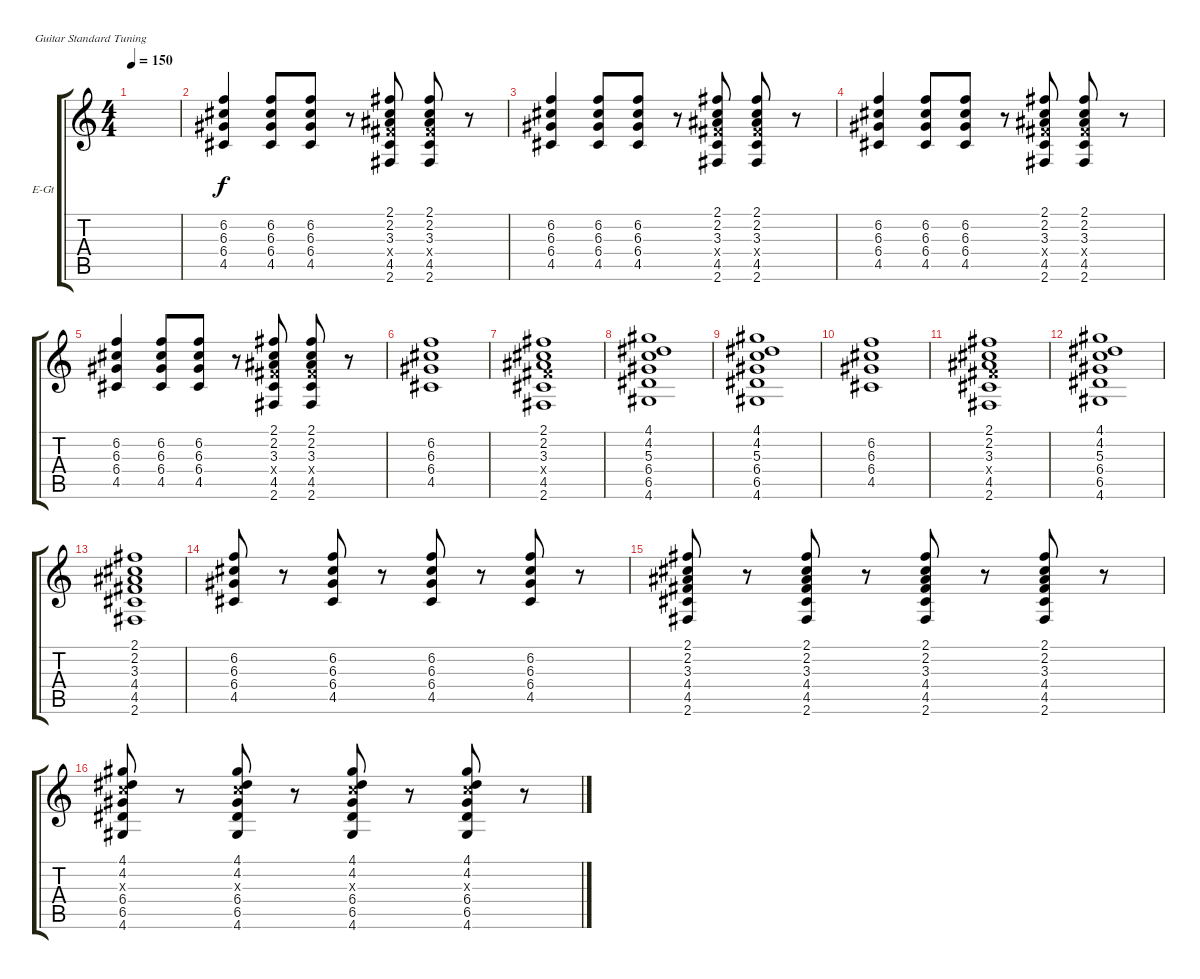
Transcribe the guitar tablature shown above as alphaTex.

\defaultSystemsLayout 4
\bracketExtendMode groupsimilarinstruments
\firstSystemTrackNameOrientation horizontal
\otherSystemsTrackNameOrientation horizontal
\track ("Electric Guitar" "E-Gt") {instrument electricguitarclean}
\staff {score tabs}
\tuning (E4 B3 G3 D3 A2 E2)
\ts (4 4)
\tempo 150
\clef g2
\scale
0.487395
\ks c
|
\scale
0.256303 (4.5 6.4 6.3 6.2).4 (4.5 6.4 6.3 6.2).8 (4.5 6.4 6.3 6.2).8 r.8 (2.6 4.5 4.4{x} 2.2 2.1 3.3).8 (2.6 4.5 4.4{x} 2.2 2.1 3.3).8 r.8 |
\scale
0.256303 (4.5 6.4 6.3 6.2).4 (4.5 6.4 6.3 6.2).8 (4.5 6.4 6.3 6.2).8 r.8 (2.6 4.5 4.4{x} 2.2 2.1 3.3).8 (2.6 4.5 4.4{x} 2.2 2.1 3.3).8 r.8 |
(4.5 6.4 6.3 6.2).4 (4.5 6.4 6.3 6.2).8 (4.5 6.4 6.3 6.2).8 r.8 (2.6 4.5 4.4{x} 2.2 2.1 3.3).8 (2.6 4.5 4.4{x} 2.2 2.1 3.3).8 r.8 |
(4.5 6.4 6.3 6.2).4 (4.5 6.4 6.3 6.2).8 (4.5 6.4 6.3 6.2).8 r.8 (2.6 4.5 4.4{x} 2.2 2.1 3.3).8 (2.6 4.5 4.4{x} 2.2 2.1 3.3).8 r.8 |
(4.5 6.4 6.3 6.2).1 |
(2.6 4.5 4.4{x} 2.2 2.1 3.3).1 |
(4.6 6.5 6.4 4.2 4.1 5.3).1 |
(4.6 6.5 6.4 4.2 4.1 5.3).1 |
(4.5 6.4 6.3 6.2).1 |
(2.6 4.5 4.4{x} 2.2 2.1 3.3).1 |
(4.6 6.5 6.4 4.2 4.1 5.3).1 |
(2.6 4.5 4.4 2.2 2.1 3.3).1 |
(4.5 6.4 6.3 6.2).8 r.8 (4.5 6.4 6.3 6.2).8 r.8 (4.5 6.4 6.3 6.2).8 r.8 (4.5 6.4 6.3 6.2).8 r.8 |
(2.6 4.5 4.4 2.2 2.1 3.3).8 r.8 (2.6 4.5 4.4 2.2 2.1 3.3).8 r.8 (2.6 4.5 4.4 2.2 2.1 3.3).8 r.8 (2.6 4.5 4.4 2.2 2.1 3.3).8 r.8 |
(4.6 6.5 6.4 4.2 4.1 5.3{x}).8 r.8 (4.6 6.5 6.4 4.2 4.1 5.3{x}).8 r.8 (4.6 6.5 6.4 4.2 4.1 5.3{x}).8 r.8 (4.6 6.5 6.4 4.2 4.1 5.3{x}).8 r.8
